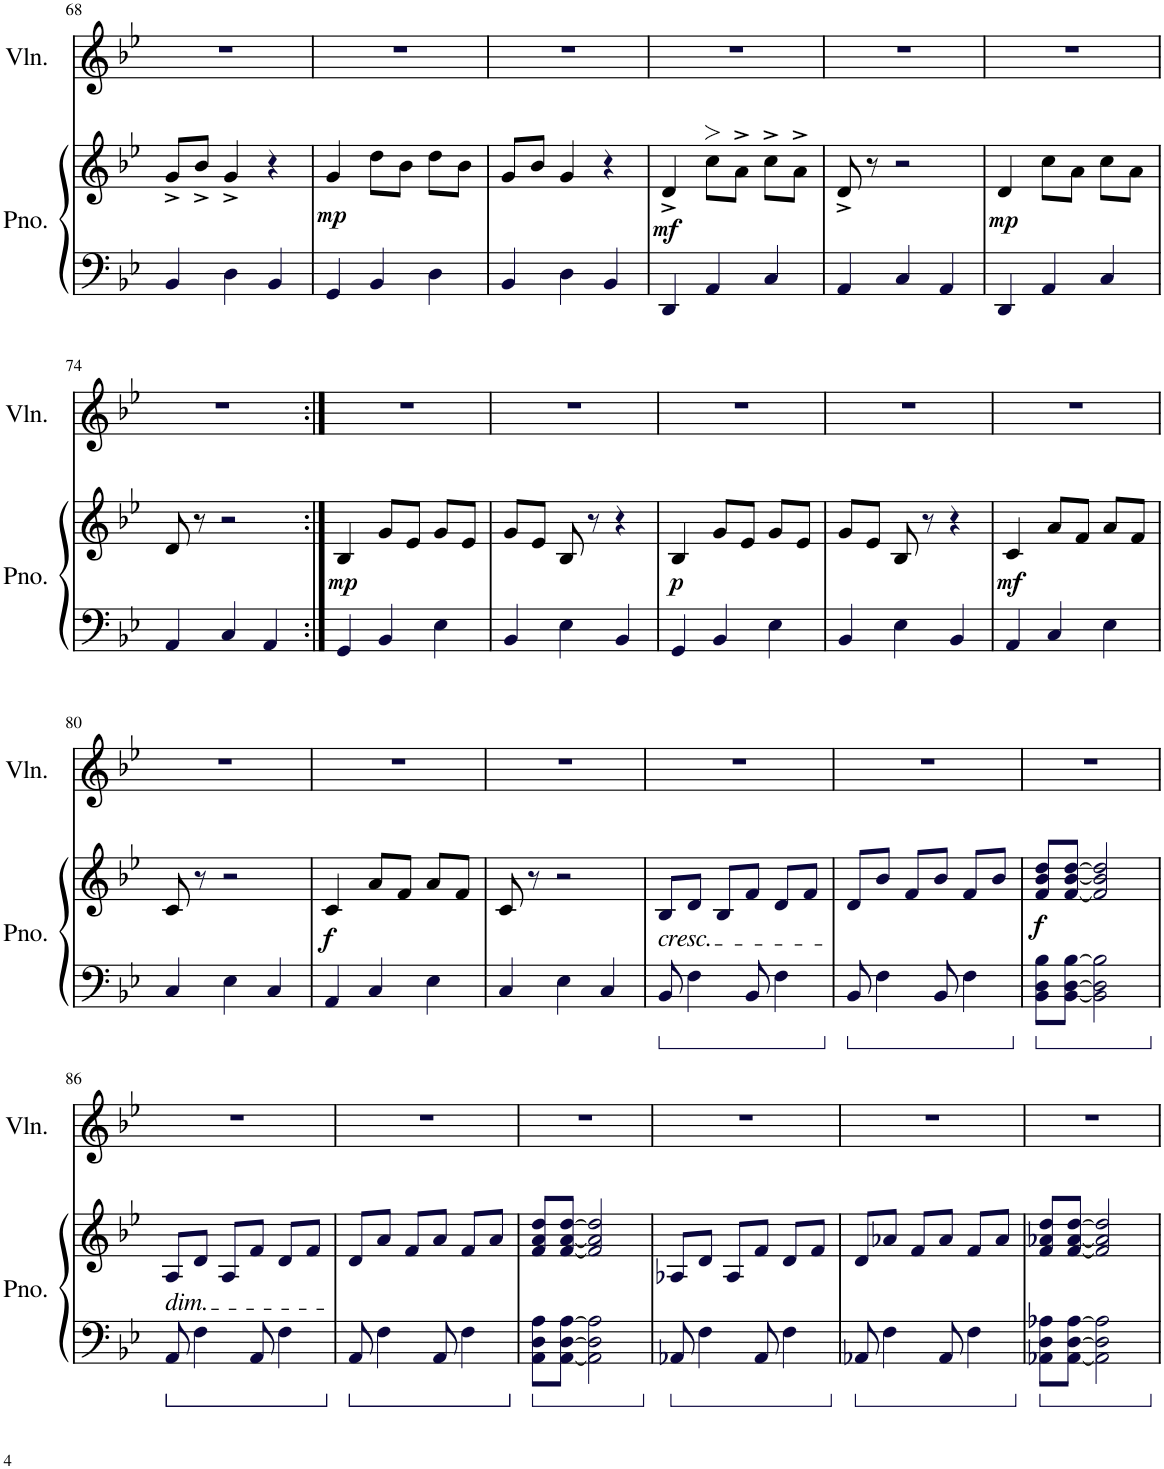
**kern	**kern	**dynam	**kern
*part2	*part2	*part2	*part1
*staff3	*staff2	*staff2/3	*staff1
*I"Piano	*	*	*I"Violin
*I'Pno.	*	*	*I'Vln.
!!LO:PB:g=z
*clefF4	*clefG2	*	*clefG2
*k[b-e-]	*k[b-e-]	*	*k[b-e-]
*M3/4	*M3/4	*	*M3/4
=68	=68	=68	=68
4BB-i/	8g^/L	.	2.r
.	8b-^/J	.	.
4Di\	4g^/	.	.
4BB-i/	4r	.	.
=69	=69	=69	=69
!	!	!LO:DY:b	!
4GGi/	4g/	mp	2.r
4BB-i/	8dd\L	.	.
.	8b-\J	.	.
4Di\	8dd\L	.	.
.	8b-\J	.	.
=70	=70	=70	=70
4BB-i/	8g/L	.	2.r
.	8b-/J	.	.
4Di\	4g/	.	.
4BB-i/	4r	.	.
=71	=71	=71	=71
!	!	!LO:DY:b	!
4DDi/	4d^/	mf	2.r
4AAi/	8cc>\L	.	.
.	8a^\J	.	.
4Ci/	8cc^\L	.	.
.	8a^\J	.	.
=72	=72	=72	=72
4AAi/	8d^/	.	2.r
.	8r	.	.
4Ci/	2r	.	.
4AAi/	.	.	.
=73	=73	=73	=73
!	!	!LO:DY:b	!
4DDi/	4d/	mp	2.r
4AAi/	8cc\L	.	.
.	8a\J	.	.
4Ci/	8cc\L	.	.
.	8a\J	.	.
!!LO:LB:g=z
=74	=74	=74	=74
4AAi/	8d/	.	2.r
.	8r	.	.
4Ci/	2r	.	.
4AAi/	.	.	.
=75:|!	=75:|!	=75:|!	=75:|!
!	!	!LO:DY:b	!
4GGi/	4B-/	mp	2.r
4BB-i/	8g/L	.	.
.	8e-/J	.	.
4E-i\	8g/L	.	.
.	8e-/J	.	.
=76	=76	=76	=76
4BB-i/	8g/L	.	2.r
.	8e-/J	.	.
4E-i\	8B-/	.	.
.	8r	.	.
4BB-i/	4r	.	.
=77	=77	=77	=77
!	!	!LO:DY:b	!
4GGi/	4B-/	p	2.r
4BB-i/	8g/L	.	.
.	8e-/J	.	.
4E-i\	8g/L	.	.
.	8e-/J	.	.
=78	=78	=78	=78
4BB-i/	8g/L	.	2.r
.	8e-/J	.	.
4E-i\	8B-/	.	.
.	8r	.	.
4BB-i/	4r	.	.
=79	=79	=79	=79
!	!	!LO:DY:b	!
4AAi/	4c/	mf	2.r
4Ci/	8a/L	.	.
.	8f/J	.	.
4E-i\	8a/L	.	.
.	8f/J	.	.
!!LO:LB:g=z
=80	=80	=80	=80
4Ci/	8c/	.	2.r
.	8r	.	.
4E-i\	2r	.	.
4Ci/	.	.	.
=81	=81	=81	=81
!	!	!LO:DY:b	!
4AAi/	4c/	f	2.r
4Ci/	8a/L	.	.
.	8f/J	.	.
4E-i\	8a/L	.	.
.	8f/J	.	.
=82	=82	=82	=82
4Ci/	8c/	.	2.r
.	8r	.	.
4E-i\	2r	.	.
4Ci/	.	.	.
=83	=83	=83	=83
!	!LO:TX:b:i:t=cresc.	!	!
8BB-i/	8B-i/L	.	2.r
4Fi\	8di/J	.	.
.	8B-i/L	.	.
8BB-i/	8fi/J	.	.
4Fi\	8di/L	.	.
.	8fi/J	.	.
=84	=84	=84	=84
8BB-i/	8di/L	.	2.r
4Fi\	8b-i/J	.	.
.	8fi/L	.	.
8BB-i/	8b-i/J	.	.
4Fi\	8fi/L	.	.
.	8b-i/J	.	.
=85	=85	=85	=85
!	!	!LO:DY:b	!
8BB-i\ 8Di\ 8B-i\L	8fi/ 8b-i/ 8ddi/L	f	2.r
[8BB-i\ [8Di\ [8B-i\J	[8fi/ [8b-i/ [8ddi/J	.	.
2BB-i\] 2Di\] 2B-i\]	2fi/] 2b-i/] 2ddi/]	.	.
!!LO:LB:g=z
=86	=86	=86	=86
!	!LO:TX:b:i:t=dim.	!	!
8AAi/	8Ai/L	.	2.r
4Fi\	8di/J	.	.
.	8Ai/L	.	.
8AAi/	8fi/J	.	.
4Fi\	8di/L	.	.
.	8fi/J	.	.
=87	=87	=87	=87
8AAi/	8di/L	.	2.r
4Fi\	8ai/J	.	.
.	8fi/L	.	.
8AAi/	8ai/J	.	.
4Fi\	8fi/L	.	.
.	8ai/J	.	.
=88	=88	=88	=88
8AAi\ 8Di\ 8Ai\L	8fi/ 8ai/ 8ddi/L	.	2.r
[8AAi\ [8Di\ [8Ai\J	[8fi/ [8ai/ [8ddi/J	.	.
2AAi\] 2Di\] 2Ai\]	2fi/] 2ai/] 2ddi/]	.	.
=89	=89	=89	=89
8AA-Xi/	8A-Xi/L	.	2.r
4Fi\	8di/J	.	.
.	8A-i/L	.	.
8AA-i/	8fi/J	.	.
4Fi\	8di/L	.	.
.	8fi/J	.	.
=90	=90	=90	=90
8AA-Xi/	8di/L	.	2.r
4Fi\	8a-Xi/J	.	.
.	8fi/L	.	.
8AA-i/	8a-i/J	.	.
4Fi\	8fi/L	.	.
.	8a-i/J	.	.
=91	=91	=91	=91
8AA-Xi\ 8Di\ 8A-Xi\L	8fi/ 8a-Xi/ 8ddi/L	.	2.r
[8AA-i\ [8Di\ [8A-i\J	[8fi/ [8a-i/ [8ddi/J	.	.
2AA-i\] 2Di\] 2A-i\]	2fi/] 2a-i/] 2ddi/]	.	.
=	=	=	=
*-	*-	*-	*-
